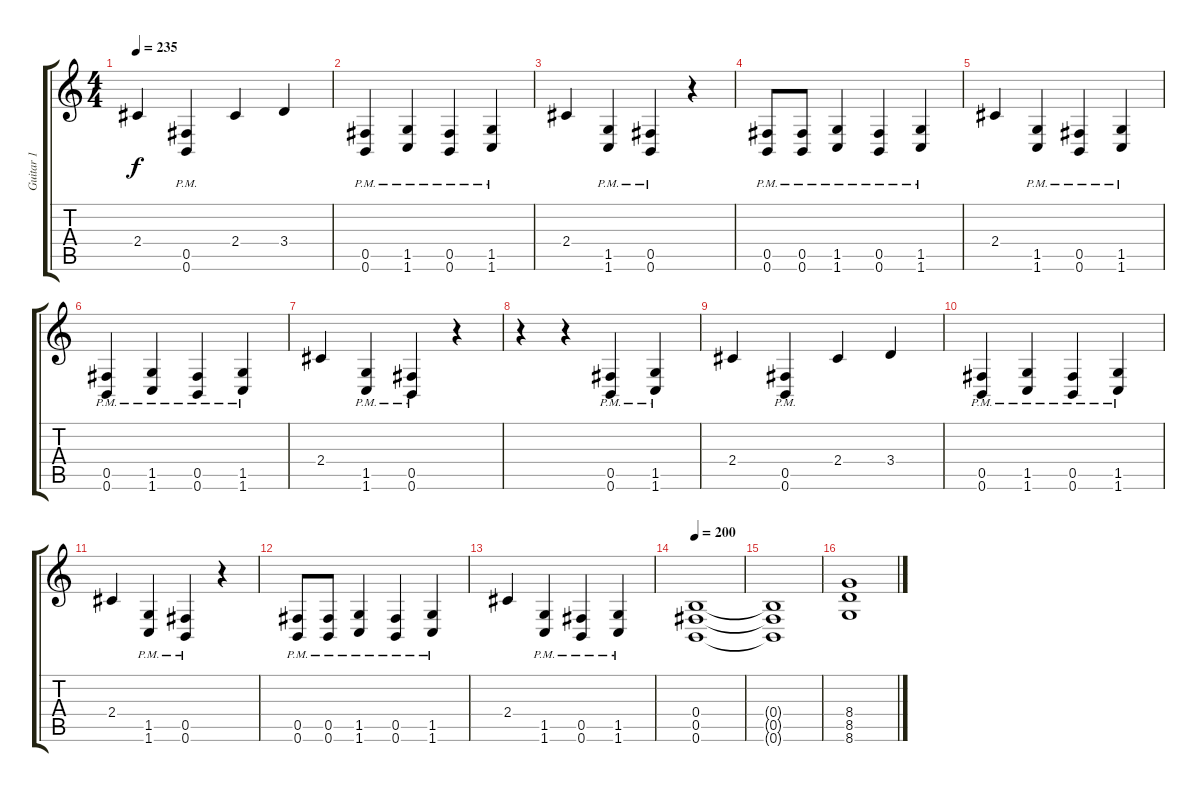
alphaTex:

\track ("Guitar 1" "Guitar 1") {instrument distortionguitar}
\staff {score tabs}
\tuning (Db4 Ab3 E3 B2 Gb2 B1) {hide}
\ts (4 4)
\tempo 235
\clef g2
\ks c
2.4.4{dy f} (0.5{pm} 0.6{pm}).4 2.4.4 3.4.4 |
(0.5{pm} 0.6{pm}).4 (1.5{pm} 1.6{pm}).4 (0.5{pm} 0.6{pm}).4 (1.5{pm} 1.6{pm}).4 |
2.4.4 (1.5{pm} 1.6{pm}).4 (0.5{pm} 0.6{pm}).4 r.4 |
(0.5{pm} 0.6{pm}).8 (0.5{pm} 0.6{pm}).8 (1.5{pm} 1.6{pm}).4 (0.5{pm} 0.6{pm}).4 (1.5{pm} 1.6{pm}).4 |
2.4.4 (1.5{pm} 1.6{pm}).4 (0.5{pm} 0.6{pm}).4 (1.5{pm} 1.6{pm}).4 |
(0.5{pm} 0.6{pm}).4 (1.5{pm} 1.6{pm}).4 (0.5{pm} 0.6{pm}).4 (1.5{pm} 1.6{pm}).4 |
2.4.4 (1.5{pm} 1.6{pm}).4 (0.5{pm} 0.6{pm}).4 r.4 |
r.4 r.4 (0.5{pm} 0.6{pm}).4 (1.5{pm} 1.6{pm}).4 |
2.4.4 (0.5{pm} 0.6{pm}).4 2.4.4 3.4.4 |
(0.5{pm} 0.6{pm}).4 (1.5{pm} 1.6{pm}).4 (0.5{pm} 0.6{pm}).4 (1.5{pm} 1.6{pm}).4 |
2.4.4 (1.5{pm} 1.6{pm}).4 (0.5{pm} 0.6{pm}).4 r.4 |
(0.5{pm} 0.6{pm}).8 (0.5{pm} 0.6{pm}).8 (1.5{pm} 1.6{pm}).4 (0.5{pm} 0.6{pm}).4 (1.5{pm} 1.6{pm}).4 |
2.4.4 (1.5{pm} 1.6{pm}).4 (0.5{pm} 0.6{pm}).4 (1.5{pm} 1.6{pm}).4 |
\tempo 200
(0.4 0.5 0.6).1 |
(0.4{t} 0.5{t} 0.6{t}).1 |
(8.4 8.5 8.6).1
